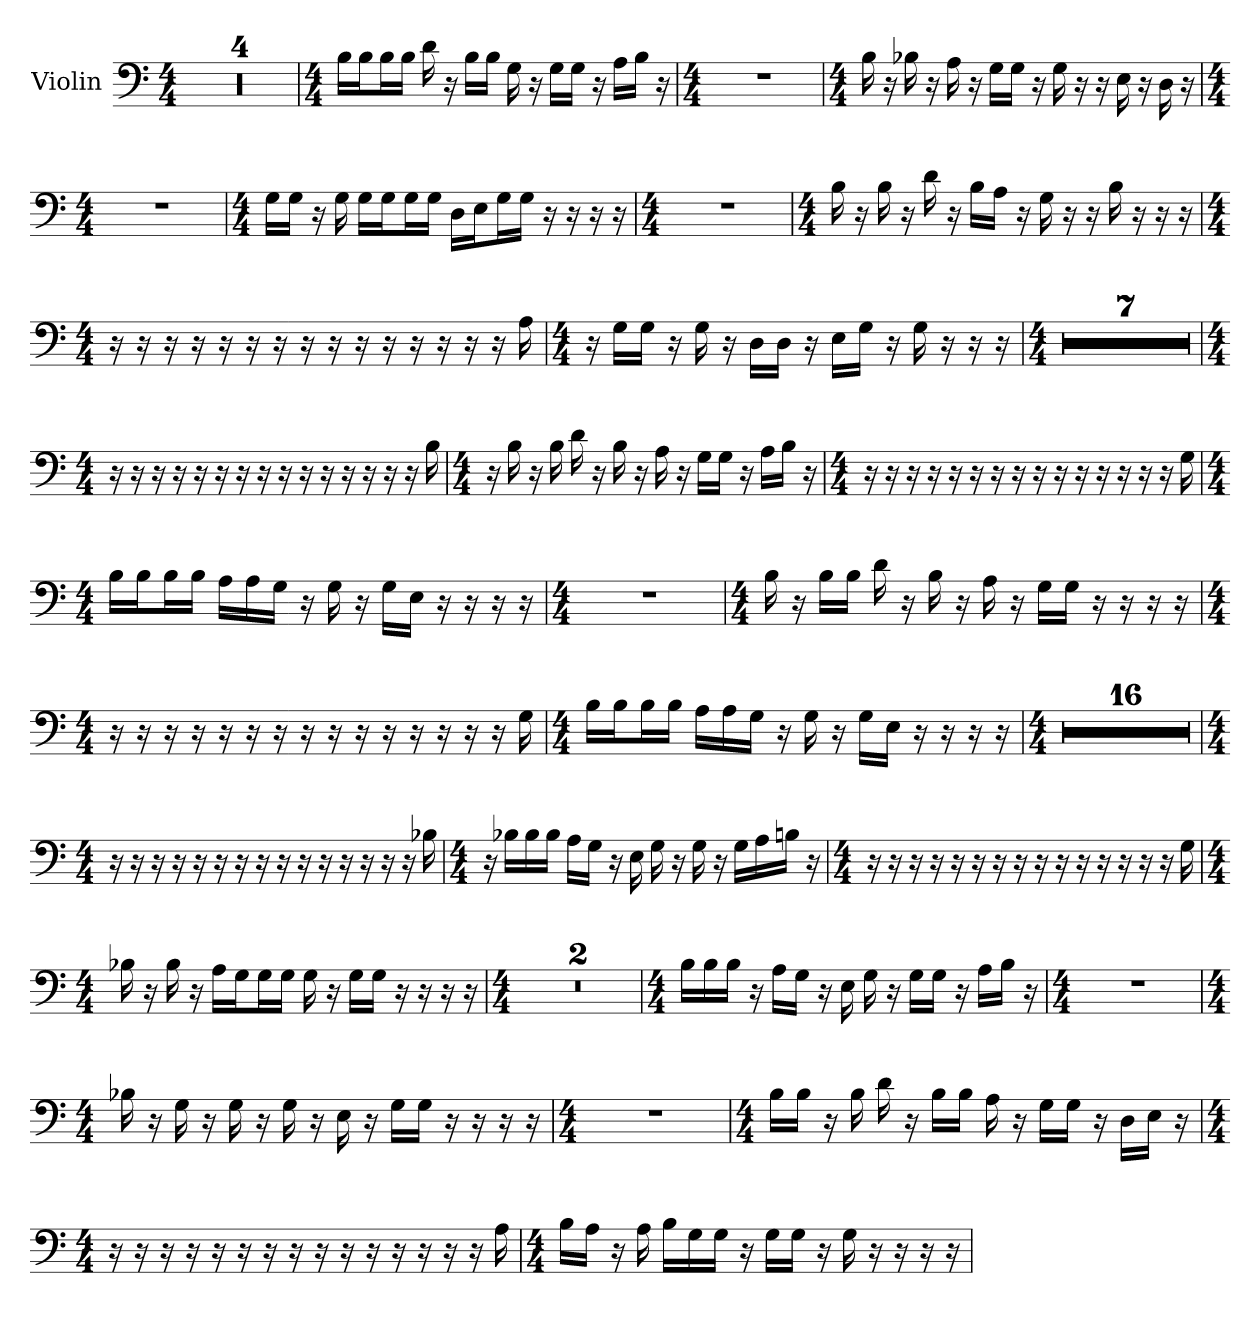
**kern
*part1
*staff1
*I"Violin
*I'Vln
*M4/4
=
1r
=
*M4/4
1r
=
*M4/4
1r
=
*M4/4
1r
=
*M4/4
16BLL
16BJ
16BL
16BJJ
16d
16r
16BLL
16BJJ
16G
16r
16GLL
16GJJ
16r
16ALL
16BJJ
16r
=
*M4/4
1r
=
*M4/4
16B
16r
16B-X
16r
16A
16r
16GLL
16GJJ
16r
16G
16r
16r
16E
16r
16D
16r
=
*M4/4
1r
=
*M4/4
16GLL
16GJJ
16r
16G
16GLL
16GJ
16GL
16GJJ
16DLL
16EJ
16GL
16GJJ
16r
16r
16r
16r
=
*M4/4
1r
=
*M4/4
16B
16r
16B
16r
16d
16r
16BLL
16AJJ
16r
16G
16r
16r
16B
16r
16r
16r
=
*M4/4
16r
16r
16r
16r
16r
16r
16r
16r
16r
16r
16r
16r
16r
16r
16r
16A
=
*M4/4
16r
16GLL
16GJJ
16r
16G
16r
16DLL
16DJJ
16r
16ELL
16GJJ
16r
16G
16r
16r
16r
=
*M4/4
1r
=
*M4/4
1r
=
*M4/4
1r
=
*M4/4
1r
=
*M4/4
1r
=
*M4/4
1r
=
*M4/4
1r
=
*M4/4
16r
16r
16r
16r
16r
16r
16r
16r
16r
16r
16r
16r
16r
16r
16r
16B
=
*M4/4
16r
16B
16r
16B
16d
16r
16B
16r
16A
16r
16GLL
16GJJ
16r
16ALL
16BJJ
16r
=
*M4/4
16r
16r
16r
16r
16r
16r
16r
16r
16r
16r
16r
16r
16r
16r
16r
16G
=
*M4/4
16BLL
16BJ
16BL
16BJJ
16ALL
16A
16GJJ
16r
16G
16r
16GLL
16EJJ
16r
16r
16r
16r
=
*M4/4
1r
=
*M4/4
16B
16r
16BLL
16BJJ
16d
16r
16B
16r
16A
16r
16GLL
16GJJ
16r
16r
16r
16r
=
*M4/4
16r
16r
16r
16r
16r
16r
16r
16r
16r
16r
16r
16r
16r
16r
16r
16G
=
*M4/4
16BLL
16BJ
16BL
16BJJ
16ALL
16A
16GJJ
16r
16G
16r
16GLL
16EJJ
16r
16r
16r
16r
=
*M4/4
1r
=
*M4/4
1r
=
*M4/4
1r
=
*M4/4
1r
=
*M4/4
1r
=
*M4/4
1r
=
*M4/4
1r
=
*M4/4
1r
=
*M4/4
1r
=
*M4/4
1r
=
*M4/4
1r
=
*M4/4
1r
=
*M4/4
1r
=
*M4/4
1r
=
*M4/4
1r
=
*M4/4
1r
=
*M4/4
16r
16r
16r
16r
16r
16r
16r
16r
16r
16r
16r
16r
16r
16r
16r
16B-X
=
*M4/4
16r
16B-XLL
16B-
16B-JJ
16ALL
16GJJ
16r
16E
16G
16r
16G
16r
16GLL
16A
16BnJJ
16r
=
*M4/4
16r
16r
16r
16r
16r
16r
16r
16r
16r
16r
16r
16r
16r
16r
16r
16G
=
*M4/4
16B-X
16r
16B-
16r
16ALL
16GJ
16GL
16GJJ
16G
16r
16GLL
16GJJ
16r
16r
16r
16r
=
*M4/4
1r
=
*M4/4
1r
=
*M4/4
16BLL
16B
16BJJ
16r
16ALL
16GJJ
16r
16E
16G
16r
16GLL
16GJJ
16r
16ALL
16BJJ
16r
=
*M4/4
1r
=
*M4/4
16B-X
16r
16G
16r
16G
16r
16G
16r
16E
16r
16GLL
16GJJ
16r
16r
16r
16r
=
*M4/4
1r
=
*M4/4
16BLL
16BJJ
16r
16B
16d
16r
16BLL
16BJJ
16A
16r
16GLL
16GJJ
16r
16DLL
16EJJ
16r
=
*M4/4
16r
16r
16r
16r
16r
16r
16r
16r
16r
16r
16r
16r
16r
16r
16r
16A
=
*M4/4
16BLL
16AJJ
16r
16A
16BLL
16G
16GJJ
16r
16GLL
16GJJ
16r
16G
16r
16r
16r
16r
=
*-
